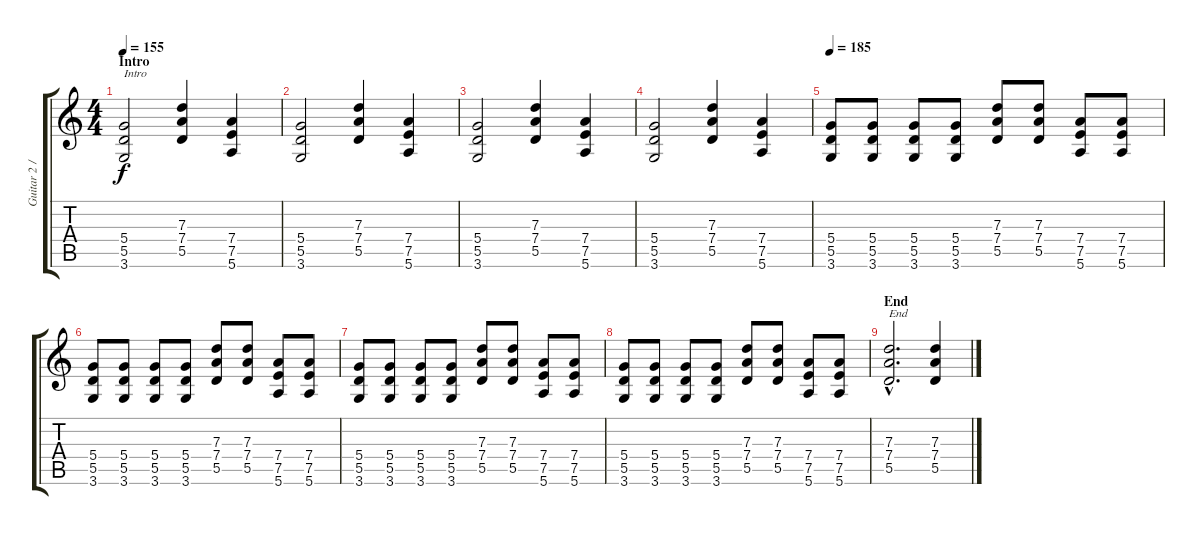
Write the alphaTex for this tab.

\track ("Guitar 2 / Lars" "Guitar 2 /") {instrument distortionguitar}
\staff {score tabs}
\tuning (E4 B3 G3 D3 A2 E2) {hide}
\ts (4 4)
\section ("" "Intro")
\tempo 155
\clef g2
\ks c
(5.4 5.5 3.6).2{txt "Intro" dy f volume 14} (7.3 7.4 5.5).4 (7.4 7.5 5.6).4 |
(5.4 5.5 3.6).2 (7.3 7.4 5.5).4 (7.4 7.5 5.6).4 |
(5.4 5.5 3.6).2 (7.3 7.4 5.5).4 (7.4 7.5 5.6).4 |
(5.4 5.5 3.6).2 (7.3 7.4 5.5).4 (7.4 7.5 5.6).4 |
\tempo 185
(5.4 5.5 3.6).8 (5.4 5.5 3.6).8 (5.4 5.5 3.6).8 (5.4 5.5 3.6).8 (7.3 7.4 5.5).8 (7.3 7.4 5.5).8 (7.4 7.5 5.6).8 (7.4 7.5 5.6).8 |
(5.4 5.5 3.6).8 (5.4 5.5 3.6).8 (5.4 5.5 3.6).8 (5.4 5.5 3.6).8 (7.3 7.4 5.5).8 (7.3 7.4 5.5).8 (7.4 7.5 5.6).8 (7.4 7.5 5.6).8 |
(5.4 5.5 3.6).8 (5.4 5.5 3.6).8 (5.4 5.5 3.6).8 (5.4 5.5 3.6).8 (7.3 7.4 5.5).8 (7.3 7.4 5.5).8 (7.4 7.5 5.6).8 (7.4 7.5 5.6).8 |
(5.4 5.5 3.6).8 (5.4 5.5 3.6).8 (5.4 5.5 3.6).8 (5.4 5.5 3.6).8 (7.3 7.4 5.5).8 (7.3 7.4 5.5).8 (7.4 7.5 5.6).8 (7.4 7.5 5.6).8 |
\section ("" "End")
(7.3{hac} 7.4{hac} 5.5{hac}).2{d txt "End" volume 8} (7.3 7.4 5.5).4
